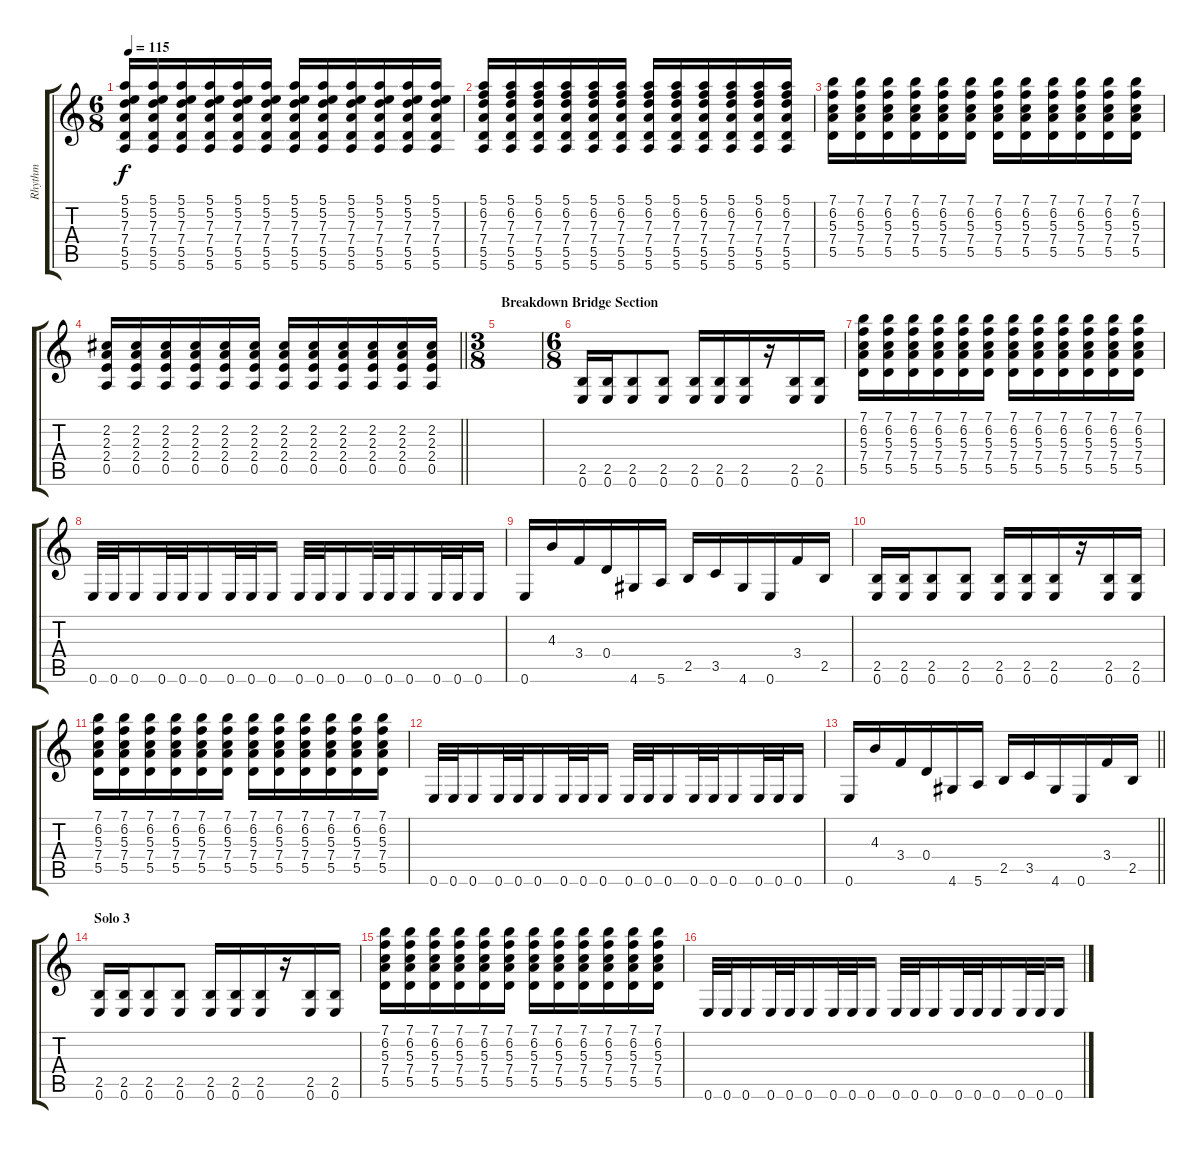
\track ("Rhythm" "Rhythm") {instrument distortionguitar}
\staff {score tabs}
\tuning (E4 B3 G3 D3 A2 E2) {hide}
\ts (6 8)
\tempo 115
\clef g2
\ks c
(5.1 5.2 7.3 7.4 5.5 5.6).16{dy f} (5.1 5.2 7.3 7.4 5.5 5.6).16 (5.1 5.2 7.3 7.4 5.5 5.6).16 (5.1 5.2 7.3 7.4 5.5 5.6).16 (5.1 5.2 7.3 7.4 5.5 5.6).16 (5.1 5.2 7.3 7.4 5.5 5.6).16 (5.1 5.2 7.3 7.4 5.5 5.6).16 (5.1 5.2 7.3 7.4 5.5 5.6).16 (5.1 5.2 7.3 7.4 5.5 5.6).16 (5.1 5.2 7.3 7.4 5.5 5.6).16 (5.1 5.2 7.3 7.4 5.5 5.6).16 (5.1 5.2 7.3 7.4 5.5 5.6).16 |
(5.1 6.2 7.3 7.4 5.5 5.6).16 (5.1 6.2 7.3 7.4 5.5 5.6).16 (5.1 6.2 7.3 7.4 5.5 5.6).16 (5.1 6.2 7.3 7.4 5.5 5.6).16 (5.1 6.2 7.3 7.4 5.5 5.6).16 (5.1 6.2 7.3 7.4 5.5 5.6).16 (5.1 6.2 7.3 7.4 5.5 5.6).16 (5.1 6.2 7.3 7.4 5.5 5.6).16 (5.1 6.2 7.3 7.4 5.5 5.6).16 (5.1 6.2 7.3 7.4 5.5 5.6).16 (5.1 6.2 7.3 7.4 5.5 5.6).16 (5.1 6.2 7.3 7.4 5.5 5.6).16 |
(7.1 6.2 5.3 7.4 5.5).16 (7.1 6.2 5.3 7.4 5.5).16 (7.1 6.2 5.3 7.4 5.5).16 (7.1 6.2 5.3 7.4 5.5).16 (7.1 6.2 5.3 7.4 5.5).16 (7.1 6.2 5.3 7.4 5.5).16 (7.1 6.2 5.3 7.4 5.5).16 (7.1 6.2 5.3 7.4 5.5).16 (7.1 6.2 5.3 7.4 5.5).16 (7.1 6.2 5.3 7.4 5.5).16 (7.1 6.2 5.3 7.4 5.5).16 (7.1 6.2 5.3 7.4 5.5).16 |
\barLineRight lightlight
(2.2 2.3 2.4 0.5).16 (2.2 2.3 2.4 0.5).16 (2.2 2.3 2.4 0.5).16 (2.2 2.3 2.4 0.5).16 (2.2 2.3 2.4 0.5).16 (2.2 2.3 2.4 0.5).16 (2.2 2.3 2.4 0.5).16 (2.2 2.3 2.4 0.5).16 (2.2 2.3 2.4 0.5).16 (2.2 2.3 2.4 0.5).16 (2.2 2.3 2.4 0.5).16 (2.2 2.3 2.4 0.5).16 |
\ts (3 8)
\section ("" "Breakdown Bridge Section")
|
\ts (6 8)
(2.5 0.6).16 (2.5 0.6).16 (2.5 0.6).8 (2.5 0.6).8 (2.5 0.6).16 (2.5 0.6).16 (2.5 0.6).16 r.16 (2.5 0.6).16 (2.5 0.6).16 |
(7.1 6.2 5.3 7.4 5.5).16 (7.1 6.2 5.3 7.4 5.5).16 (7.1 6.2 5.3 7.4 5.5).16 (7.1 6.2 5.3 7.4 5.5).16 (7.1 6.2 5.3 7.4 5.5).16 (7.1 6.2 5.3 7.4 5.5).16 (7.1 6.2 5.3 7.4 5.5).16 (7.1 6.2 5.3 7.4 5.5).16 (7.1 6.2 5.3 7.4 5.5).16 (7.1 6.2 5.3 7.4 5.5).16 (7.1 6.2 5.3 7.4 5.5).16 (7.1 6.2 5.3 7.4 5.5).16 |
0.6.32 0.6.32 0.6.16 0.6.32 0.6.32 0.6.16 0.6.32 0.6.32 0.6.16 0.6.32 0.6.32 0.6.16 0.6.32 0.6.32 0.6.16 0.6.32 0.6.32 0.6.16 |
0.6.16 4.3.16 3.4.16 0.4.16 4.6.16 5.6.16 2.5.16 3.5.16 4.6.16 0.6.16 3.4.16 2.5.16 |
(2.5 0.6).16 (2.5 0.6).16 (2.5 0.6).8 (2.5 0.6).8 (2.5 0.6).16 (2.5 0.6).16 (2.5 0.6).16 r.16 (2.5 0.6).16 (2.5 0.6).16 |
(7.1 6.2 5.3 7.4 5.5).16 (7.1 6.2 5.3 7.4 5.5).16 (7.1 6.2 5.3 7.4 5.5).16 (7.1 6.2 5.3 7.4 5.5).16 (7.1 6.2 5.3 7.4 5.5).16 (7.1 6.2 5.3 7.4 5.5).16 (7.1 6.2 5.3 7.4 5.5).16 (7.1 6.2 5.3 7.4 5.5).16 (7.1 6.2 5.3 7.4 5.5).16 (7.1 6.2 5.3 7.4 5.5).16 (7.1 6.2 5.3 7.4 5.5).16 (7.1 6.2 5.3 7.4 5.5).16 |
0.6.32 0.6.32 0.6.16 0.6.32 0.6.32 0.6.16 0.6.32 0.6.32 0.6.16 0.6.32 0.6.32 0.6.16 0.6.32 0.6.32 0.6.16 0.6.32 0.6.32 0.6.16 |
\barLineRight lightlight
0.6.16 4.3.16 3.4.16 0.4.16 4.6.16 5.6.16 2.5.16 3.5.16 4.6.16 0.6.16 3.4.16 2.5.16 |
\section ("" "Solo 3")
(2.5 0.6).16 (2.5 0.6).16 (2.5 0.6).8 (2.5 0.6).8 (2.5 0.6).16 (2.5 0.6).16 (2.5 0.6).16 r.16 (2.5 0.6).16 (2.5 0.6).16 |
(7.1 6.2 5.3 7.4 5.5).16 (7.1 6.2 5.3 7.4 5.5).16 (7.1 6.2 5.3 7.4 5.5).16 (7.1 6.2 5.3 7.4 5.5).16 (7.1 6.2 5.3 7.4 5.5).16 (7.1 6.2 5.3 7.4 5.5).16 (7.1 6.2 5.3 7.4 5.5).16 (7.1 6.2 5.3 7.4 5.5).16 (7.1 6.2 5.3 7.4 5.5).16 (7.1 6.2 5.3 7.4 5.5).16 (7.1 6.2 5.3 7.4 5.5).16 (7.1 6.2 5.3 7.4 5.5).16 |
0.6.32 0.6.32 0.6.16 0.6.32 0.6.32 0.6.16 0.6.32 0.6.32 0.6.16 0.6.32 0.6.32 0.6.16 0.6.32 0.6.32 0.6.16 0.6.32 0.6.32 0.6.16
